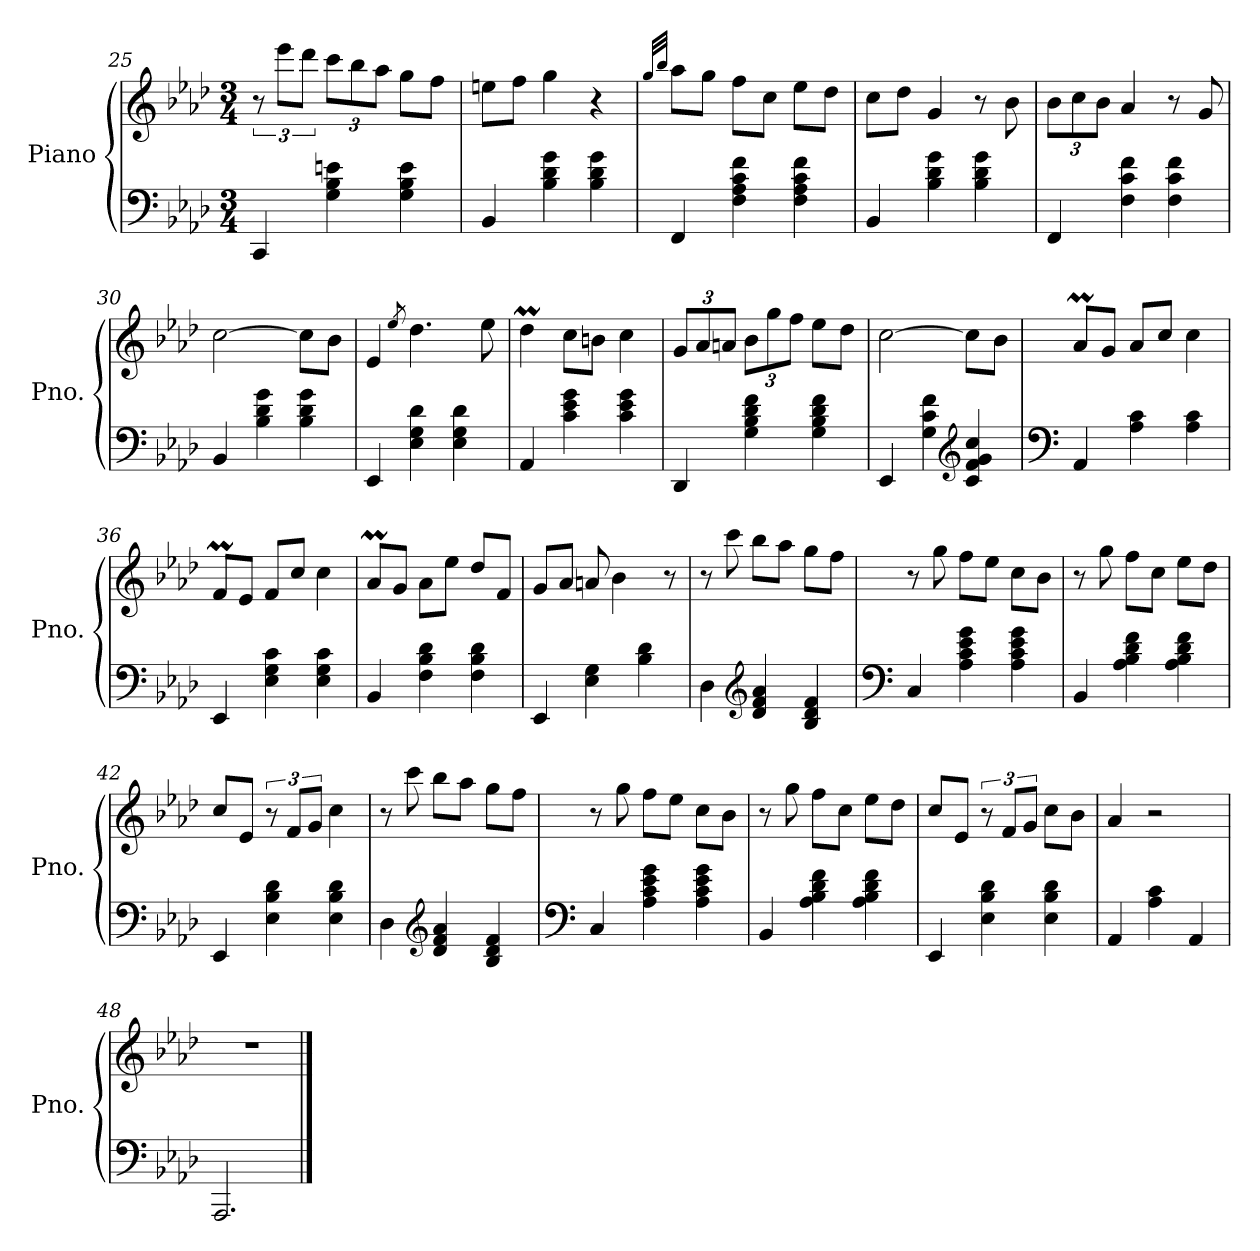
**kern	**kern
*part1	*part1
*staff2	*staff1
*I"Piano	*
*I'Pno.	*
!!LO:LB:g=z
*clefF4	*clefG2
*k[b-e-a-d-]	*k[b-e-a-d-]
*M3/4	*M3/4
=25	=25
4CC/	12r
.	12eee-\L
.	12ddd-\J
*	*Xbrackettup
4G\ 4B-\ 4en\	12ccc\L
.	12bb-\
.	12aa-\J
4G\ 4B-\ 4e\	8gg\L
.	8ff\J
=26	=26
4BB-/	8een\L
.	8ff\J
4B-\ 4d-\ 4g\	4gg\
4B-\ 4d-\ 4g\	4r
=27	=27
.	32qgg/LLL
.	32qbb-/JJJ
4FF/	8aa-\L
.	8gg\J
4F\ 4A-\ 4c\ 4f\	8ff\L
.	8cc\J
4F\ 4A-\ 4c\ 4f\	8ee-\L
.	8dd-\J
=28	=28
4BB-/	8cc\L
.	8dd-\J
4B-\ 4d-\ 4g\	4g/
4B-\ 4d-\ 4g\	8r
.	8b-\
=29	=29
4FF/	12b-\L
.	12cc\
.	12b-\J
4F\ 4c\ 4f\	4a-/
4F\ 4c\ 4f\	8r
.	8g/
=30	=30
4BB-/	[2cc\
4B-\ 4d-\ 4g\	.
4B-\ 4d-\ 4g\	8cc\L]
.	8b-\J
!!LO:PB:g=z
=31	=31
4EE-/	4e-/
.	8qee-/
4E-\ 4G\ 4d-\	4.dd-\
4E-\ 4G\ 4d-\	.
.	8ee-\
=32	=32
4AA-/	4dd-M\
4c\ 4e-\ 4g\	8cc\L
.	8bn\J
4c\ 4e-\ 4g\	4cc\
=33	=33
4DD-/	12g/L
.	12a-/
.	12an/J
4G\ 4B-\ 4d-\ 4f\	12b-\L
.	12gg\
.	12ff\J
4G\ 4B-\ 4d-\ 4f\	8ee-\L
.	8dd-\J
=34	=34
4EE-/	[2cc\
4G\ 4c\ 4f\	.
*clefG2	*
4c/ 4f/ 4g/ 4cc/	8cc\L]
.	8b-\J
=35	=35
*clefF4	*
4AA-/	8a-M/L
.	8g/J
4A-\ 4c\	8a-/L
.	8cc/J
4A-\ 4c\	4cc\
=36	=36
4EE-/	8fM/L
.	8e-/J
4E-\ 4G\ 4c\	8f/L
.	8cc/J
4E-\ 4G\ 4c\	4cc\
!!LO:LB:g=z
=37	=37
4BB-/	8a-M/L
.	8g/J
4F\ 4B-\ 4d-\	8a-\L
.	8ee-\J
4F\ 4B-\ 4d-\	8dd-/L
.	8f/J
=38	=38
4EE-/	8g/L
.	8a-/J
4E-\ 4G\	8an/
.	4b-\
4B-\ 4d-\	.
.	8r
=39	=39
4D-\	8r
.	8ccc\
*clefG2	*
4d-/ 4f/ 4a-/	8bb-\L
.	8aa-\J
4B-/ 4d-/ 4f/	8gg\L
.	8ff\J
=40	=40
*clefF4	*
4C/	8r
.	8gg\
4A-\ 4c\ 4e-\ 4g\	8ff\L
.	8ee-\J
4A-\ 4c\ 4e-\ 4g\	8cc\L
.	8b-\J
=41	=41
4BB-/	8r
.	8gg\
4A-\ 4B-\ 4d-\ 4f\	8ff\L
.	8cc\J
4A-\ 4B-\ 4d-\ 4f\	8ee-\L
.	8dd-\J
=42	=42
4EE-/	8cc/L
.	8e-/J
*	*brackettup
4E-\ 4B-\ 4d-\	12r
.	12f/L
.	12g/J
4E-\ 4B-\ 4d-\	4cc\
!!LO:LB:g=z
=43	=43
4D-\	8r
.	8ccc\
*clefG2	*
4d-/ 4f/ 4a-/	8bb-\L
.	8aa-\J
4B-/ 4d-/ 4f/	8gg\L
.	8ff\J
=44	=44
*clefF4	*
4C/	8r
.	8gg\
4A-\ 4c\ 4e-\ 4g\	8ff\L
.	8ee-\J
4A-\ 4c\ 4e-\ 4g\	8cc\L
.	8b-\J
=45	=45
4BB-/	8r
.	8gg\
4A-\ 4B-\ 4d-\ 4f\	8ff\L
.	8cc\J
4A-\ 4B-\ 4d-\ 4f\	8ee-\L
.	8dd-\J
=46	=46
4EE-/	8cc/L
.	8e-/J
4E-\ 4B-\ 4d-\	12r
.	12f/L
.	12g/J
4E-\ 4B-\ 4d-\	8cc\L
.	8b-\J
=47	=47
4AA-/	4a-/
4A-\ 4c\	2r
4AA-/	.
=48	=48
2.AAA-/	2.r
==	==
*-	*-
